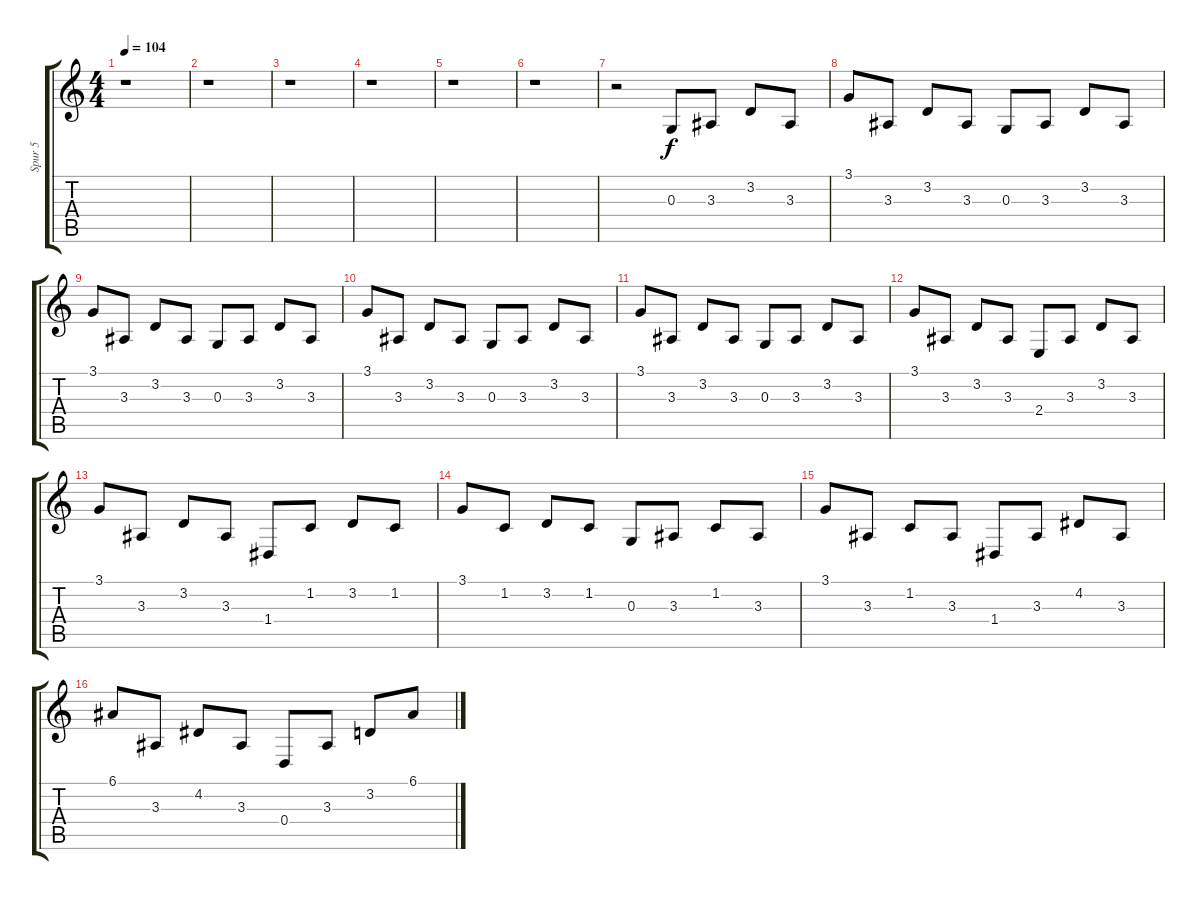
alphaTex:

\track ("Spur 5" "Spur 5") {instrument brightacousticpiano}
\staff {score tabs}
\tuning (E4 B3 G3 D3 A2 E2) {hide}
\ts (4 4)
\tempo 104
\clef g2
\ks c
r.1{dy mf} |
r.1 |
r.1 |
r.1 |
r.1 |
r.1 |
r.2 0.3.8{dy f} 3.3.8 3.2.8 3.3.8 |
3.1.8 3.3.8 3.2.8 3.3.8 0.3.8 3.3.8 3.2.8 3.3.8 |
3.1.8 3.3.8 3.2.8 3.3.8 0.3.8 3.3.8 3.2.8 3.3.8 |
3.1.8 3.3.8 3.2.8 3.3.8 0.3.8 3.3.8 3.2.8 3.3.8 |
3.1.8 3.3.8 3.2.8 3.3.8 0.3.8 3.3.8 3.2.8 3.3.8 |
3.1.8 3.3.8 3.2.8 3.3.8 2.4.8 3.3.8 3.2.8 3.3.8 |
3.1.8 3.3.8 3.2.8 3.3.8 1.4.8 1.2.8 3.2.8 1.2.8 |
3.1.8 1.2.8 3.2.8 1.2.8 0.3.8 3.3.8 1.2.8 3.3.8 |
3.1.8 3.3.8 1.2.8 3.3.8 1.4.8 3.3.8 4.2.8 3.3.8 |
6.1.8 3.3.8 4.2.8 3.3.8 0.4.8 3.3.8 3.2.8 6.1.8
